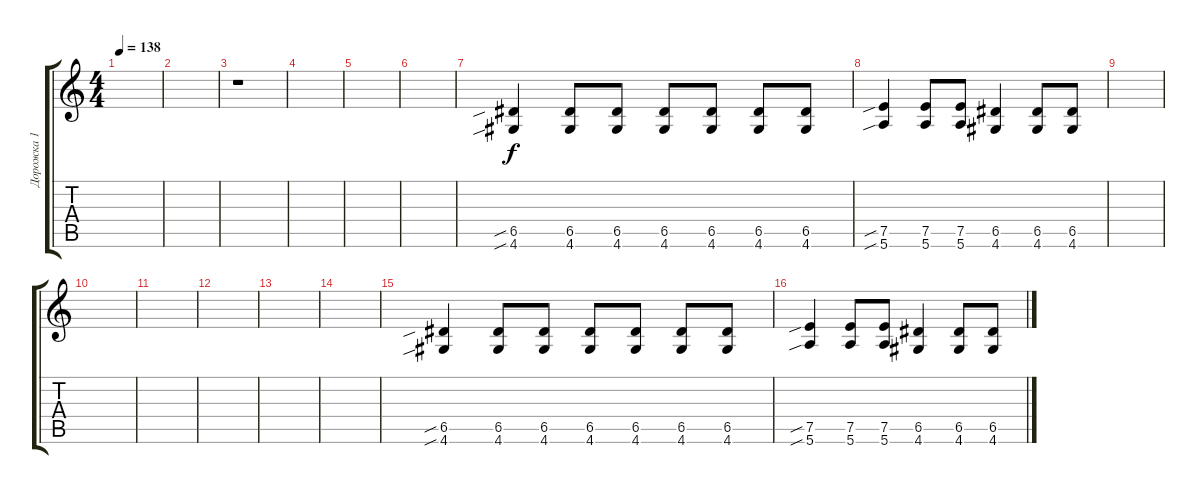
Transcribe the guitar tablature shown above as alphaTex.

\track ("Дорожка 1" "Дорожка 1") {instrument overdrivenguitar}
\staff {score tabs}
\tuning (E4 B3 G3 D3 A2 E2) {hide}
\ts (4 4)
\tempo 138
\clef g2
\ks c
|
|
r.1 |
|
|
|
(6.5{sib} 4.6{sib}).4 (6.5 4.6).8 (6.5 4.6).8 (6.5 4.6).8 (6.5 4.6).8 (6.5 4.6).8 (6.5 4.6).8 |
(7.5{sib} 5.6{sib}).4 (7.5 5.6).8 (7.5 5.6).8 (6.5 4.6).4 (6.5 4.6).8 (6.5 4.6).8 |
|
|
|
|
|
|
(6.5{sib} 4.6{sib}).4 (6.5 4.6).8 (6.5 4.6).8 (6.5 4.6).8 (6.5 4.6).8 (6.5 4.6).8 (6.5 4.6).8 |
(7.5{sib} 5.6{sib}).4 (7.5 5.6).8 (7.5 5.6).8 (6.5 4.6).4 (6.5 4.6).8 (6.5 4.6).8
